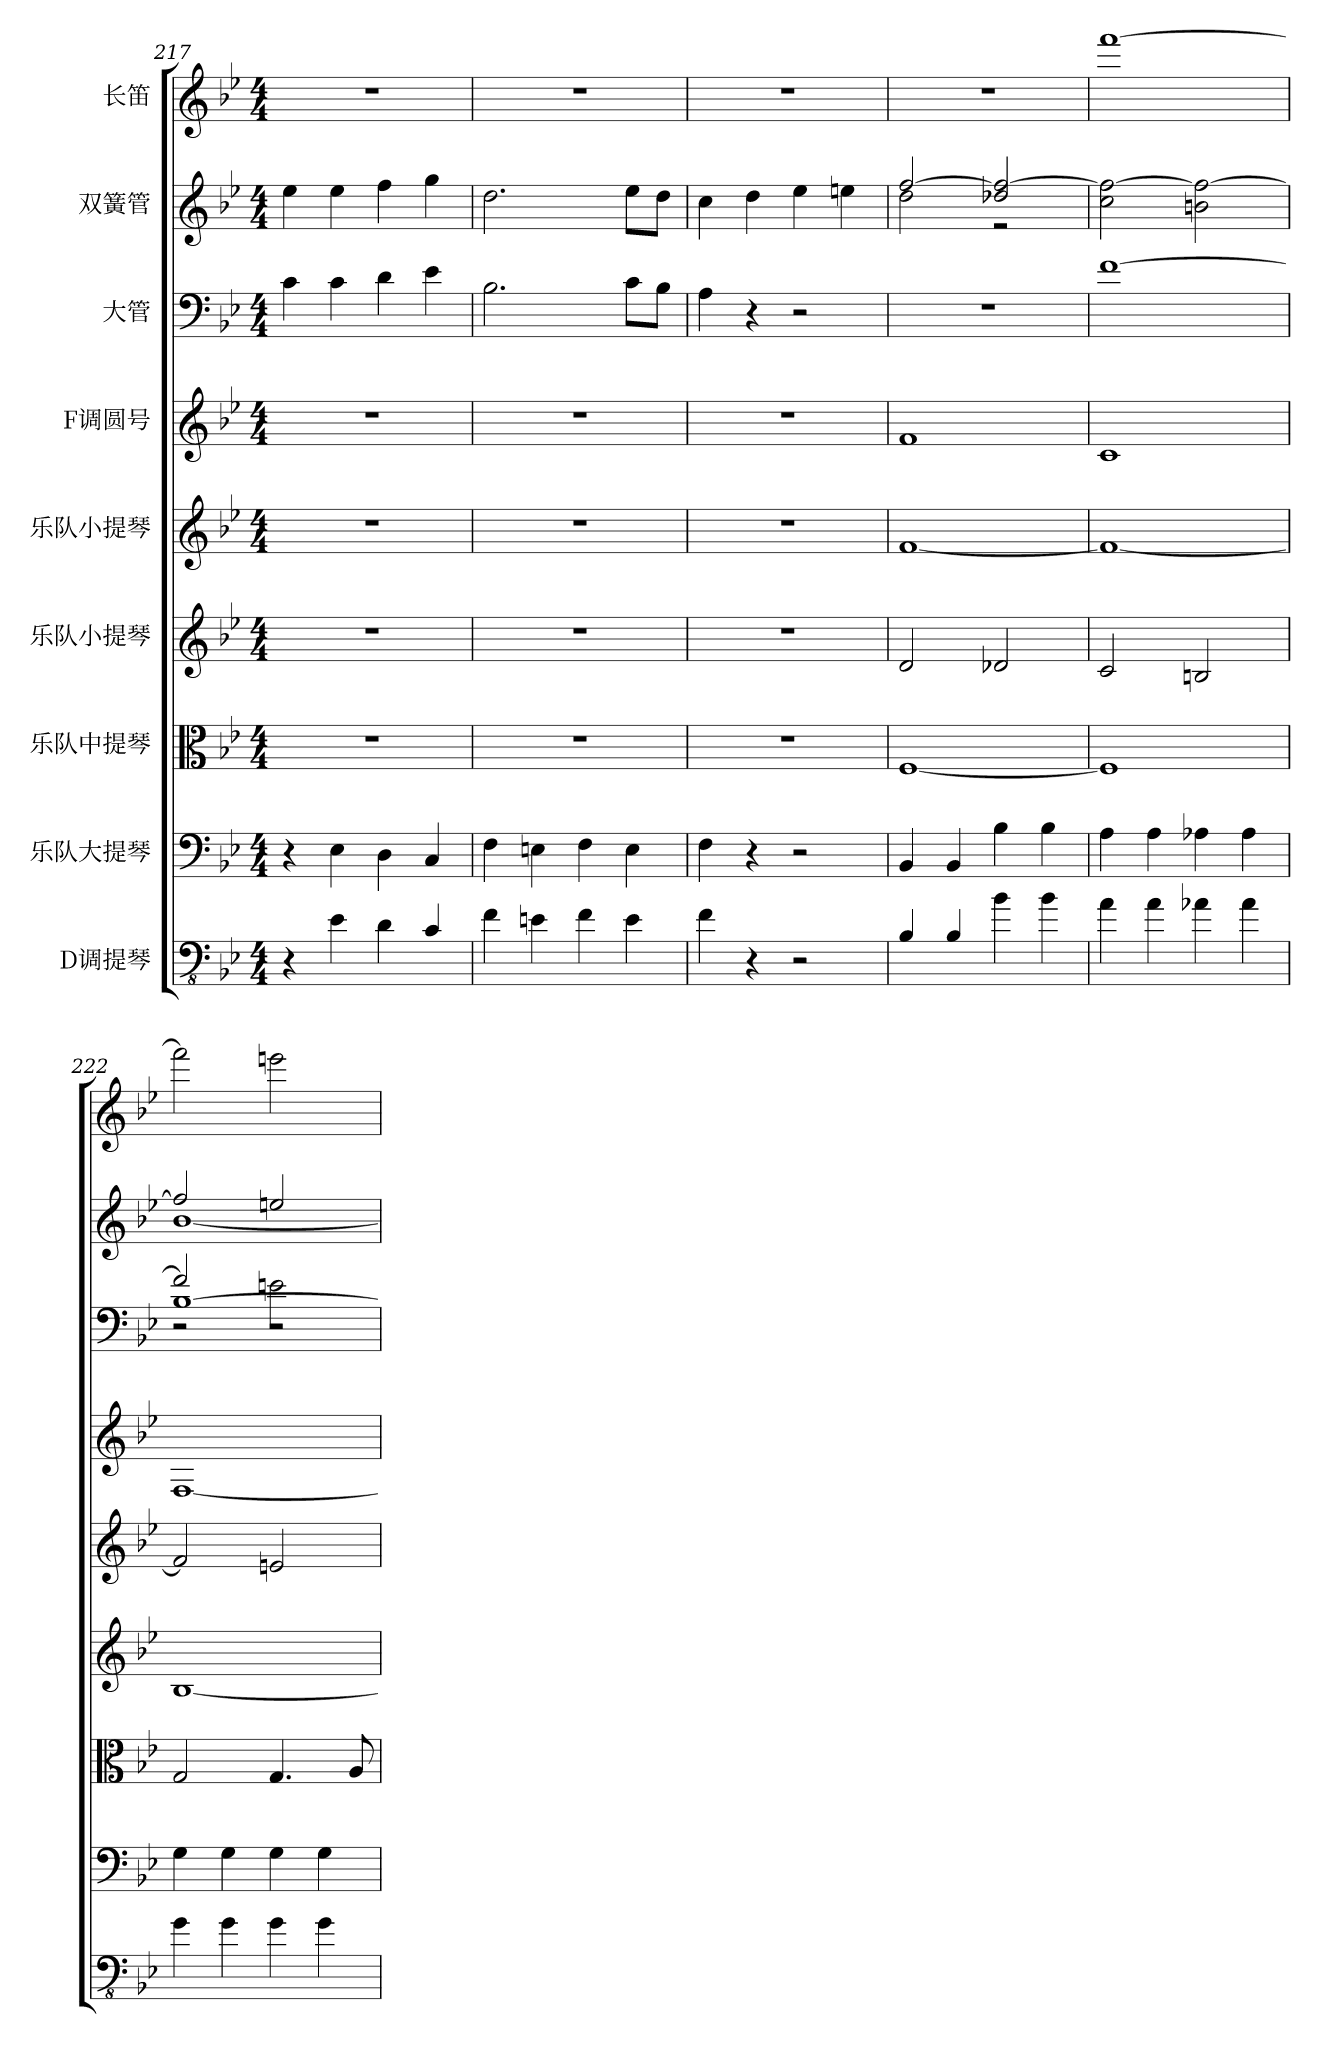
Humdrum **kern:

**kern	**kern	**kern	**kern	**kern	**kern	**kern	**kern	**kern
*part9	*part8	*part7	*part6	*part5	*part4	*part3	*part2	*part1
*staff9	*staff8	*staff7	*staff6	*staff5	*staff4	*staff3	*staff2	*staff1
*I"D调提琴	*I"乐队大提琴	*I"乐队中提琴	*I"乐队小提琴	*I"乐队小提琴	*I"F调圆号	*I"大管	*I"双簧管	*I"长笛
*clefFv4	*clefF4	*clefC3	*clefG2	*clefG2	*clefG2	*clefF4	*clefG2	*clefG2
*ITrd7c12	*	*	*	*	*ITrd4c7	*	*	*
*k[b-e-]	*k[b-e-]	*k[b-e-]	*k[b-e-]	*k[b-e-]	*k[b-e-a-]	*k[b-e-]	*k[b-e-]	*k[b-e-]
*M4/4	*M4/4	*M4/4	*M4/4	*M4/4	*M4/4	*M4/4	*M4/4	*M4/4
=217	=217	=217	=217	=217	=217	=217	=217	=217
4r	4r	1r	1r	1r	1r	4c\	4ee-\	1r
4EE-\	4E-\	.	.	.	.	4c\	4ee-\	.
4DD\	4D\	.	.	.	.	4d\	4ff\	.
4CC/	4C/	.	.	.	.	4e-\	4gg\	.
=218	=218	=218	=218	=218	=218	=218	=218	=218
4FF\	4F\	1r	1r	1r	1r	2.B-\	2.dd\	1r
4EEn\	4En\	.	.	.	.	.	.	.
4FF\	4F\	.	.	.	.	.	.	.
4EE\	4E\	.	.	.	.	8c\L	8ee-\L	.
.	.	.	.	.	.	8B-\J	8dd\J	.
=219	=219	=219	=219	=219	=219	=219	=219	=219
4FF\	4F\	1r	1r	1r	1r	4A\	4cc\	1r
4r	4r	.	.	.	.	4r	4dd\	.
2r	2r	.	.	.	.	2r	4ee-\	.
.	.	.	.	.	.	.	4een\	.
=220	=220	=220	=220	=220	=220	=220	=220	=220
*	*	*	*	*	*	*	*^	*
4BBB-/	4BB-/	[1F	2d/	[1f	1B-	1r	[2ff/	2dd\	1r
4BBB-/	4BB-/	.	.	.	.	.	.	.	.
4BB-\	4B-\	.	2d-X/	.	.	.	2dd-X/ 2ff/_	2r	.
4BB-\	4B-\	.	.	.	.	.	.	.	.
*	*	*	*	*	*	*	*v	*v	*
=221	=221	=221	=221	=221	=221	=221	=221	=221
4AA\	4A\	1F]	2c/	1f_	1F	[1f	2cc\ 2ff\_	[1fff
4AA\	4A\	.	.	.	.	.	.	.
4AA-X\	4A-X\	.	2Bn/	.	.	.	2bn\ 2ff\_	.
4AA-\	4A-\	.	.	.	.	.	.	.
!!LO:PB:g=z
=222	=222	=222	=222	=222	=222	=222	=222	=222
*	*	*	*	*	*	*^	*^	*
*	*	*	*	*	*	*	*^	*	*	*
4GG\	4G\	2G/	[1B-	2f/]	[1BB-	2f/]	2r	[1B-	2ff/]	[1b-	2fff\]
4GG\	4G\	.	.	.	.	.	.	.	.	.	.
4GG\	4G\	4.G/	.	2en/	.	2r	2en\	.	2een/	.	2eeen\
4GG\	4G\	.	.	.	.	.	.	.	.	.	.
.	.	8A/	.	.	.	.	.	.	.	.	.
*	*	*	*	*	*	*v	*v	*v	*	*	*
*	*	*	*	*	*	*	*v	*v	*
=	=	=	=	=	=	=	=	=
*-	*-	*-	*-	*-	*-	*-	*-	*-
